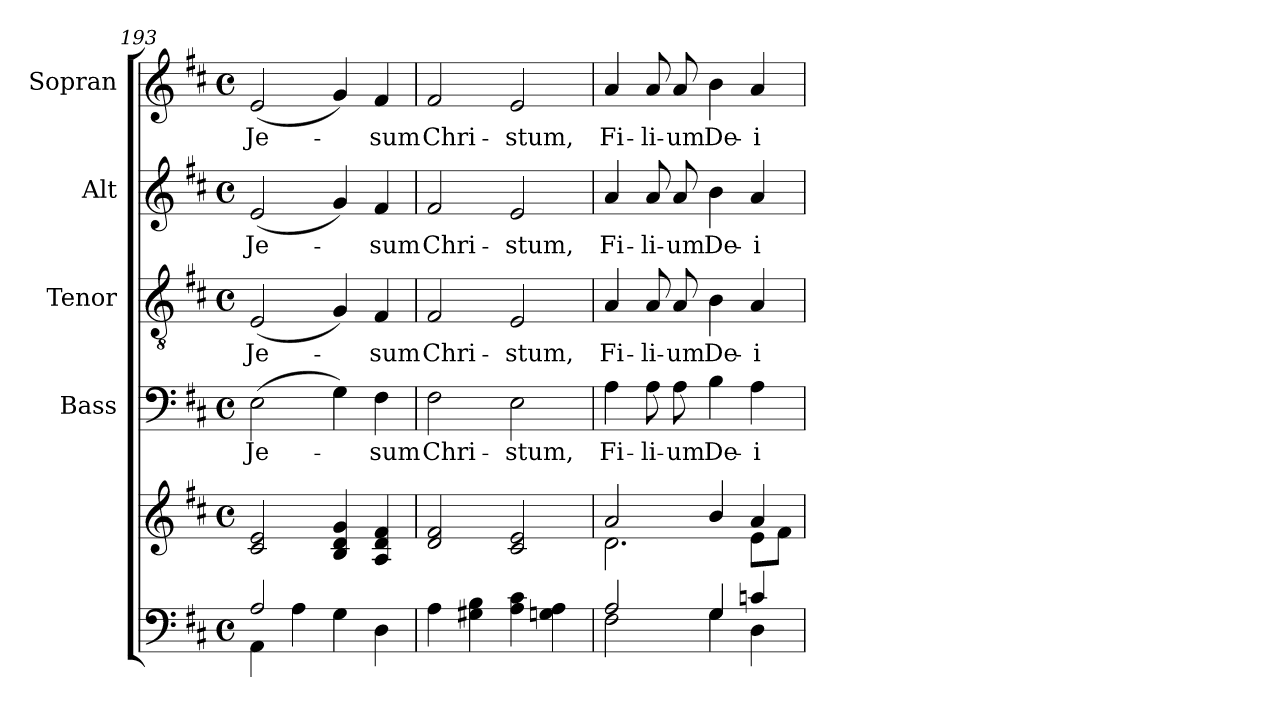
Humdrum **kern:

**kern	**kern	**kern	**text	**kern	**text	**kern	**text	**kern	**text
*part5	*part5	*part4	*part4	*part3	*part3	*part2	*part2	*part1	*part1
*staff6	*staff5	*staff4	*staff4	*staff3	*staff3	*staff2	*staff2	*staff1	*staff1
*	*	*I"Bass	*	*I"Tenor	*	*I"Alt	*	*I"Sopran	*
*	*	*I'B.	*	*I'T.	*	*I'A.	*	*I'S.	*
*clefF4	*clefG2	*clefF4	*	*clefGv2	*	*clefG2	*	*clefG2	*
*k[f#c#]	*k[f#c#]	*k[f#c#]	*	*k[f#c#]	*	*k[f#c#]	*	*k[f#c#]	*
*D:	*D:	*D:	*	*D:	*	*D:	*	*D:	*
*M4/4	*M4/4	*M4/4	*	*M4/4	*	*M4/4	*	*M4/4	*
*met(c)	*met(c)	*met(c)	*	*met(c)	*	*met(c)	*	*met(c)	*
=193	=193	=193	=193	=193	=193	=193	=193	=193	=193
*^	*	*	*	*	*	*	*	*	*
!	!	!	!	!LO:LY:b	!	!LO:LY:b	!	!LO:LY:b	!	!LO:LY:b
2A/	4AA\	2c#/ 2e/	(>2E\	Je-	(<2E/	Je-	(<2e/	Je-	(<2e/	Je-
.	4A\	.	.	.	.	.	.	.	.	.
2ryy	4G\	4B/ 4d/ 4g/	4G\)	.	4G/)	.	4g/)	.	4g/)	.
!	!	!	!	!LO:LY:b	!	!LO:LY:b	!	!LO:LY:b	!	!LO:LY:b
.	4D\	4A/ 4d/ 4f#/	4F#\	-sum	4F#/	-sum	4f#/	-sum	4f#/	-sum
=194	=194	=194	=194	=194	=194	=194	=194	=194	=194	=194
!	!	!	!	!LO:LY:b	!	!LO:LY:b	!	!LO:LY:b	!	!LO:LY:b
*v	*v	*	*	*	*	*	*	*	*	*
4A\	2d/ 2f#/	2F#\	Chri-	2F#/	Chri-	2f#/	Chri-	2f#/	Chri-
4G#X\ 4B\	.	.	.	.	.	.	.	.	.
!	!	!	!LO:LY:b	!	!LO:LY:b	!	!LO:LY:b	!	!LO:LY:b
4A\ 4c#\	2c#/ 2e/	2E\	-stum,	2E/	-stum,	2e/	-stum,	2e/	-stum,
4Gn\ 4A\	.	.	.	.	.	.	.	.	.
=195	=195	=195	=195	=195	=195	=195	=195	=195	=195
*^	*^	*	*	*	*	*	*	*	*
!	!	!	!	!	!LO:LY:b	!	!LO:LY:b	!	!LO:LY:b	!	!LO:LY:b
2A/	2F#\	2a/	2.d\	4A\	Fi-	4A/	Fi-	4a/	Fi-	4a/	Fi-
!	!	!	!	!	!LO:LY:b	!	!LO:LY:b	!	!LO:LY:b	!	!LO:LY:b
.	.	.	.	8A\	-li-	8A/	-li-	8a/	-li-	8a/	-li-
!	!	!	!	!	!LO:LY:b	!	!LO:LY:b	!	!LO:LY:b	!	!LO:LY:b
.	.	.	.	8A\	-um	8A/	-um	8a/	-um	8a/	-um
!	!	!	!	!	!LO:LY:b	!	!LO:LY:b	!	!LO:LY:b	!	!LO:LY:b
4G/	4G\	4b/	.	4B\	De-	4B\	De-	4b\	De-	4b\	De-
!	!	!	!	!	!LO:LY:b	!	!LO:LY:b	!	!LO:LY:b	!	!LO:LY:b
4cn/	4D\	4a/	8e\L	4A\	-i	4A/	-i	4a/	-i	4a/	-i
.	.	.	8f#\J	.	.	.	.	.	.	.	.
*v	*v	*	*	*	*	*	*	*	*	*	*
*	*v	*v	*	*	*	*	*	*	*	*
=	=	=	=	=	=	=	=	=	=
*-	*-	*-	*-	*-	*-	*-	*-	*-	*-
